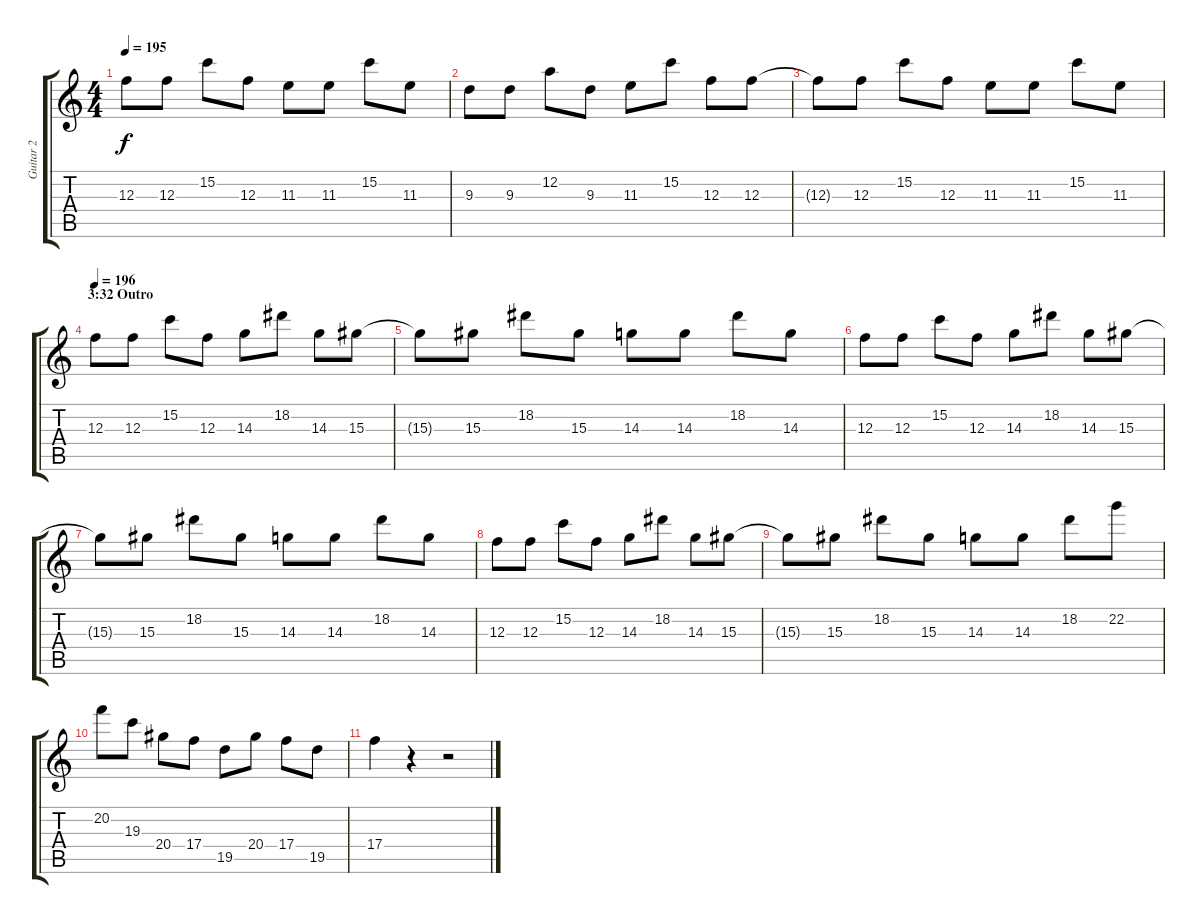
\track ("Guitar 2" "Guitar 2") {instrument distortionguitar}
\staff {score tabs}
\tuning (D4 A3 F3 C3 G2 D2) {hide}
\ts (4 4)
\tempo 195
\clef g2
\ks c
12.3{t}.8{dy f} 12.3.8 15.2.8 12.3.8 11.3.8 11.3.8 15.2.8 11.3.8 |
9.3.8 9.3.8 12.2.8 9.3.8 11.3.8 15.2.8 12.3.8 12.3.8 |
12.3{t}.8 12.3.8 15.2.8 12.3.8 11.3.8 11.3.8 15.2.8 11.3.8 |
\section ("" "3:32 Outro")
\tempo 196
12.3.8 12.3.8 15.2.8 12.3.8 14.3.8 18.2.8 14.3.8 15.3.8 |
15.3{t}.8 15.3.8 18.2.8 15.3.8 14.3.8 14.3.8 18.2.8 14.3.8 |
12.3.8 12.3.8 15.2.8 12.3.8 14.3.8 18.2.8 14.3.8 15.3.8 |
15.3{t}.8 15.3.8 18.2.8 15.3.8 14.3.8 14.3.8 18.2.8 14.3.8 |
12.3.8 12.3.8 15.2.8 12.3.8 14.3.8 18.2.8 14.3.8 15.3.8 |
15.3{t}.8 15.3.8 18.2.8 15.3.8 14.3.8 14.3.8 18.2.8 22.2.8 |
20.2.8 19.3.8 20.4.8 17.4.8 19.5.8 20.4.8 17.4.8 19.5.8 |
17.4.4{volume 8} r.4 r.2
